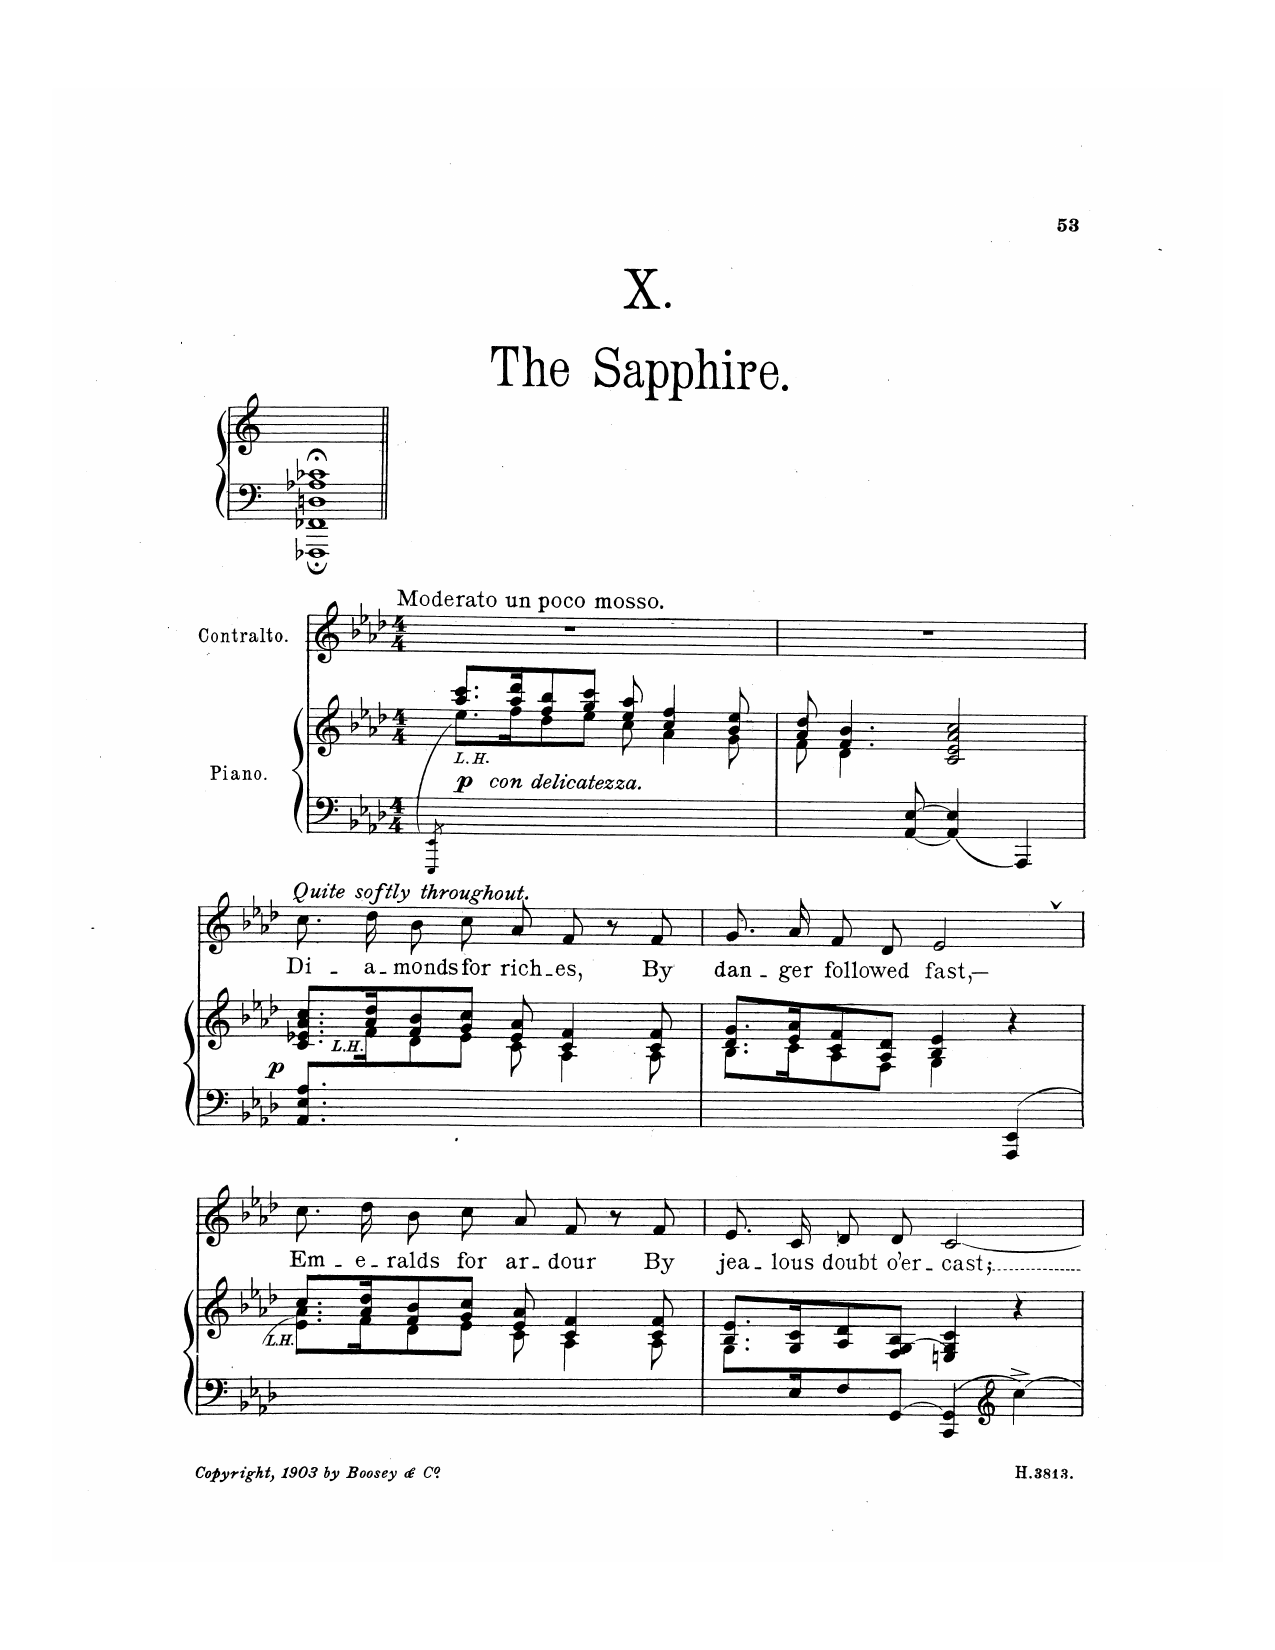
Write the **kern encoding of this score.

**kern	**kern	**kern	**kern	**dynam	**kern	**text
*part3	*part3	*part2	*part2	*part2	*part1	*part1
*staff5	*staff4	*staff3	*staff2	*staff2/3	*staff1	*staff1
*I"Piano	*	*I"Piano	*	*	*I"Contralto	*
*I'Pno.	*	*I'Pno	*	*	*	*
*stria5	*stria5	*	*	*	*	*
*clefF4	*clefG2	*clefF4	*clefG2	*	*clefG2	*
*k[]	*k[]	*k[]	*k[]	*	*k[]	*
=1	=1	=1	=1	=1	=1	=1
*	*	*^	*	*	*	*
1r	1r	1Dn;< 1A-X;< 1c-X;<	1FFF-X; 1FF-X;	1ryy	.	1r	.
*	*	*v	*v	*	*	*	*
=1||	=1||	=1||	=1||	=1||	=1||	=1||
*stria5	*stria5	*	*	*	*	*
*k[b-e-a-d-]	*k[b-e-a-d-]	*k[b-e-a-d-]	*k[b-e-a-d-]	*	*k[b-e-a-d-]	*
*M4/4	*M4/4	*	*	*	*	*
.	.	(>8qEEE-/ 8qEE-/	.	.	.	.
*	*	*	*^	*	*	*
!	!	!	!	!	!	!LO:TX:a:B:t=Moderato un poco mosso	!
!	!	!LO:TX:a:i:t=L.H.	!	!	!	!	!
!	!	!	!	!	!LO:DY:b	!	!
!	!	!	!	!	!LO:DY:n=1:b	!	!
1r	1r	1ryy	8.aa-/ 8.ccc/L	8.ee-\L)	p other-dynamics	1r	.
.	.	.	16aa-/ 16ddd-/K	16ff\K	.	.	.
.	.	.	8ff/ 8bb-/	8dd-\	.	.	.
.	.	.	8gg/ 8ccc/J	8ee-\J	.	.	.
.	.	.	8ee-/ 8aa-/	8cc\	.	.	.
.	.	.	4cc/ 4ff/	4a-\	.	.	.
.	.	.	8b-/ 8ee-/	8g\	.	.	.
=2	=2	=2	=2	=2	=2	=2	=2
!	!	!	!	!	!	!LO:TX:a:color=#FFFFFF:t=.	!
1r	1r	4.ryy	8a-/ 8dd-/	8f\	.	1r	.
.	.	.	4.f/ 4.b-/	4d-\	.	.	.
.	.	[8AA-/ [8E-/	.	2ryy	.	.	.
.	.	4AA-/] 4E-/]	2c/ 2e-/ 2a-/ 2cc/	.	.	.	.
.	.	4AAA-/	.	.	.	.	.
.	.	.	.	8ryy	.	.	.
=3	=3	=3	=3	=3	=3	=3	=3
!	!	!	!	!	!	!LO:TX:i:t=Quite softly throughout	!
!	!	!	!	!	!LO:DY:b	!	!
1r	1r	8.AA-/ 8.E-/ 8.A-/L	8.c/ 8.e-X/ 8.a-/ 8.cc/L	8.ryy	p	8.cc\	Di-
!	!	!LO:TX:a:i:t=L.H.	!	!	!	!	!
.	.	2ryy	16a-/ 16dd-/K	16f\K	.	16dd-\	-a-
.	.	.	8f/ 8b-/	8d-\	.	8b-\	-monds
.	.	.	8g/ 8cc/J	8e-\J	.	8cc\	for
.	.	.	8e-/ 8a-/	8c\	.	8a-/	rich-
.	.	.	4c/ 4f/	4A-\	.	8f/	-es,
.	.	4ryy	.	.	.	.	.
.	.	.	.	.	.	8r	.
.	.	.	8c/ 8f/	8A-\	.	8f/	By
.	.	16ryy	.	.	.	.	.
=4	=4	=4	=4	=4	=4	=4	=4
!	!	!	!LO:TX:a:color=#FFFFFF:t=.	!	!	!	!
!	!	!LO:TX:a:color=#FFFFFF:t=.	!	!	!	!	!
1r	1r	2.ryy	8.d-/ 8.g/L	8.B-\L	.	8.g/	dan-
.	.	.	16e-/ 16a-/K	16c\K	.	16a-/	-ger
.	.	.	8c/ 8f/	8A-\	.	8f/	fol-
.	.	.	8A-/ 8d-/J	8F\J	.	8d-/	-lowed
.	.	.	4B-/ 4e-/	4G\	.	2e-,/	fast,
.	.	(>4AAA-/ 4EE-/	4r	4ryy	.	.	.
=5	=5	=5	=5	=5	=5	=5	=5
!	!	!LO:TX:a:i:t=L.H.	!	!	!	!	!
1r	1r	1ryy	8.cc/L	8.e-\ 8.a-\L)	.	8.cc\	Em-
.	.	.	16a-/ 16dd-/K	16f\K	.	16dd-\	-e-
.	.	.	8f/ 8b-/	8d-\	.	8b-\	-ralds
.	.	.	8g/ 8cc/J	8e-\J	.	8cc\	for
.	.	.	8e-/ 8a-/	8c\	.	8a-/	ar-
.	.	.	4c/ 4f/	4A-\	.	8f/	-dour
.	.	.	.	.	.	8r	.
.	.	.	8c/ 8f/	8A-\	.	8f/	By
=6	=6	=6	=6	=6	=6	=6	=6
!	!	!	!	!	!	!LO:TX:a:color=#FFFFFF:t=.	!
!	!	!	!LO:TX:a:color=#FFFFFF:t=.	!	!	!	!
!	!	!LO:TX:a:color=#FFFFFF:t=.	!	!	!	!	!
1r	1r	8.ryy	8.B-/ 8.e-/L	8.G\L	.	8.e-/	jea-
.	.	16E-/K	16G/ 16c/K	2ryy	.	16c/	-lous
.	.	8F/	8A-/ 8d-/	.	.	8d-/	doubt
.	.	[>8GG/J	8F/ [8G/ 8B-/J	.	.	8d-/	o’er-
.	.	4CC/ 4GG/]	4En/ 4G/] 4c/	.	.	[2c/	-cast,
.	.	.	.	4ryy	.	.	.
*	*	*clefG2	*	*	*	*	*
.	.	[4cc^\	4r	.	.	.	.
.	.	.	.	16ryy	.	.	.
*	*	*	*v	*v	*	*	*
=	=	=	=	=	=	=
*-	*-	*-	*-	*-	*-	*-
